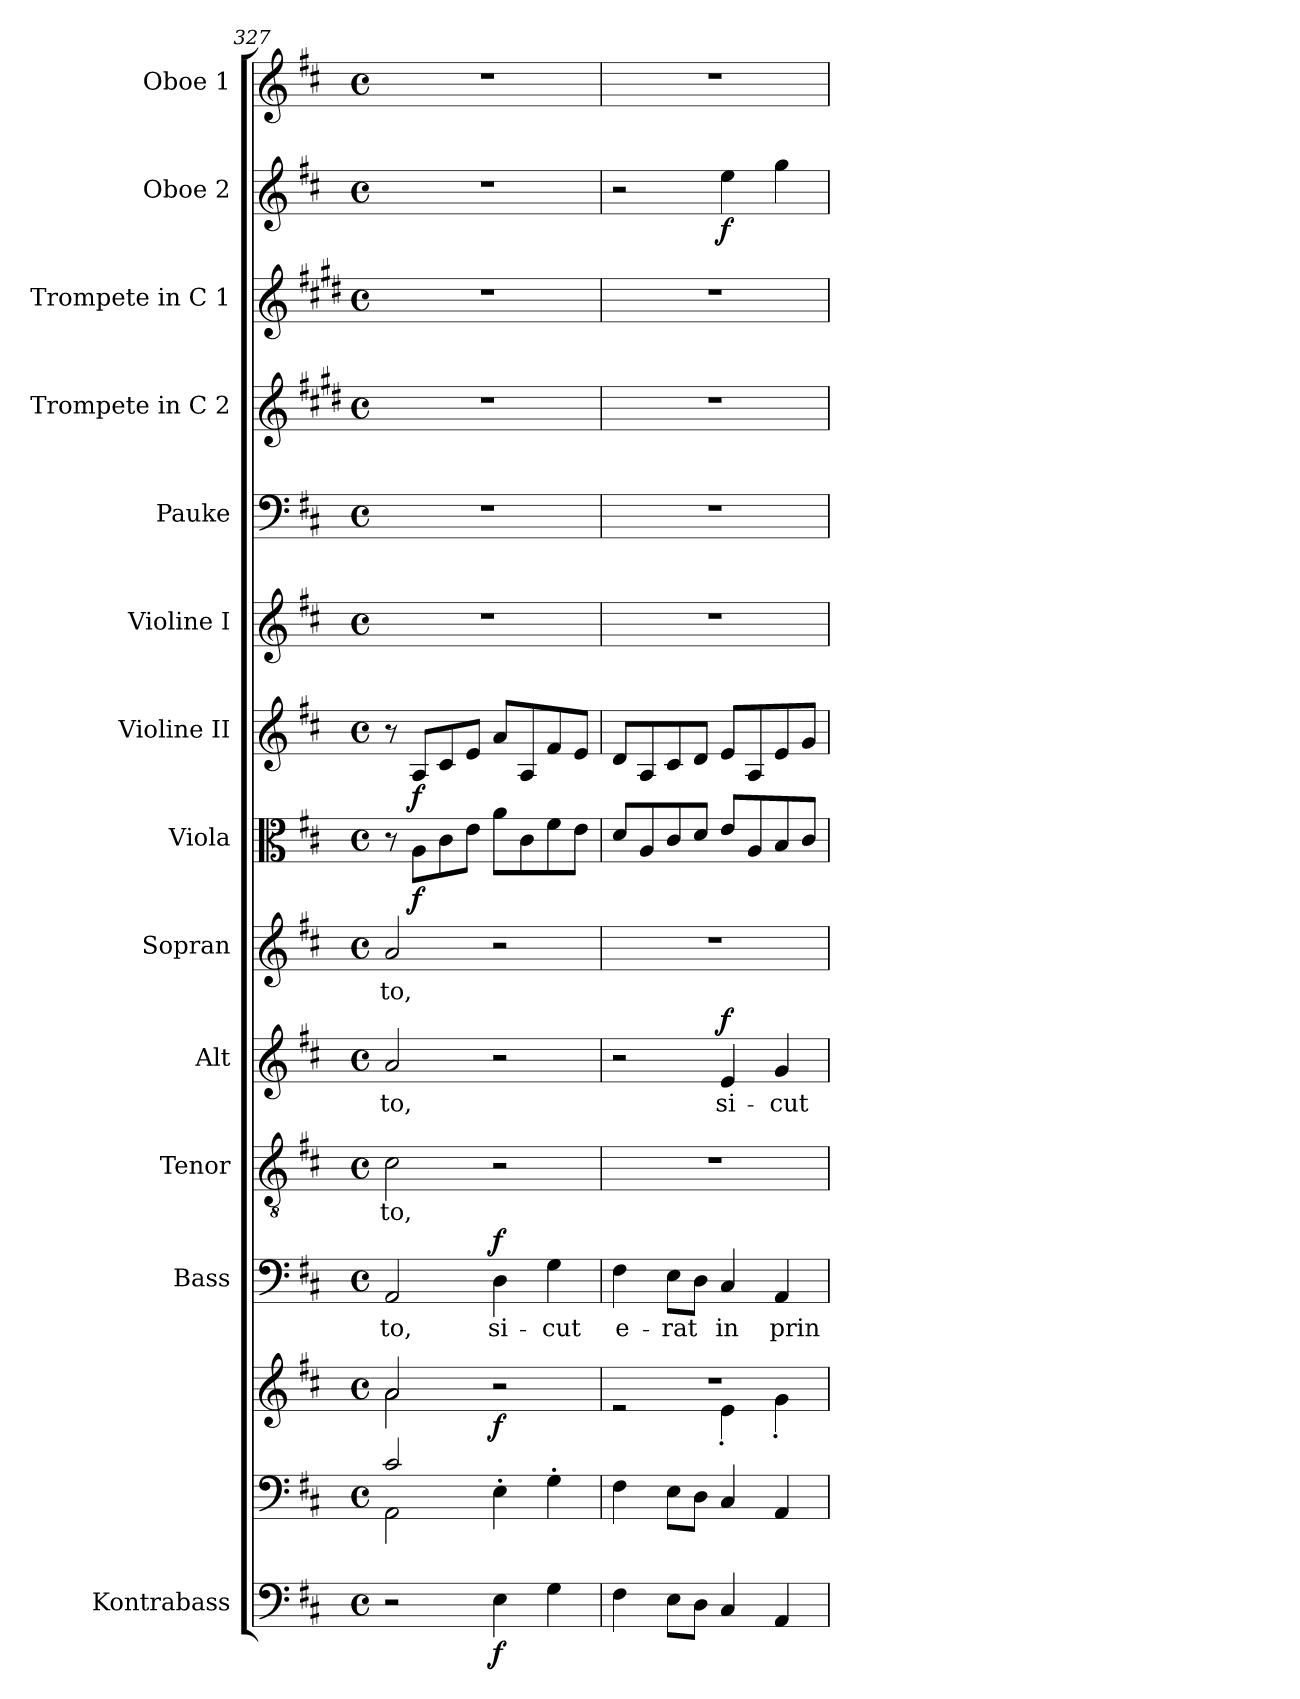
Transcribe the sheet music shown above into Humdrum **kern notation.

**kern	**dynam	**kern	**kern	**dynam	**kern	**text	**dynam	**kern	**text	**kern	**text	**dynam	**kern	**text	**kern	**dynam	**kern	**dynam	**kern	**kern	**kern	**kern	**kern	**dynam	**kern
*part14	*part14	*part13	*part13	*part13	*part12	*part12	*part12	*part11	*part11	*part10	*part10	*part10	*part9	*part9	*part8	*part8	*part7	*part7	*part6	*part5	*part4	*part3	*part2	*part2	*part1
*staff15	*staff15	*staff14	*staff13	*staff13/14	*staff12	*staff12	*staff12	*staff11	*staff11	*staff10	*staff10	*staff10	*staff9	*staff9	*staff8	*staff8	*staff7	*staff7	*staff6	*staff5	*staff4	*staff3	*staff2	*staff2	*staff1
*I"Kontrabass	*	*	*	*	*I"Bass	*	*	*I"Tenor	*	*I"Alt	*	*	*I"Sopran	*	*I"Viola	*	*I"Violine II	*	*I"Violine I	*I"Pauke	*I"Trompete in C 2	*I"Trompete in C 1	*I"Oboe 2	*	*I"Oboe 1
*I'Kb.	*	*	*	*	*I'B	*	*	*I'T	*	*I'A	*	*	*I'S	*	*I'Vla.	*	*I'Vl. II	*	*I'Vl. I	*I'Pk.	*	*	*I'Ob. 2	*	*I'Ob. 1
*clefF4	*	*clefF4	*clefG2	*	*clefF4	*	*	*clefGv2	*	*clefG2	*	*	*clefG2	*	*clefC3	*	*clefG2	*	*clefG2	*clefF4	*clefG2	*clefG2	*clefG2	*	*clefG2
*ITrd7c12	*	*	*	*	*	*	*	*	*	*	*	*	*	*	*	*	*	*	*	*	*ITrd1c2	*ITrd1c2	*	*	*
*k[f#c#]	*	*k[f#c#]	*k[f#c#]	*	*k[f#c#]	*	*	*k[f#c#]	*	*k[f#c#]	*	*	*k[f#c#]	*	*k[f#c#]	*	*k[f#c#]	*	*k[f#c#]	*k[f#c#]	*k[f#c#]	*k[f#c#]	*k[f#c#]	*	*k[f#c#]
*D:	*	*D:	*D:	*	*D:	*	*	*D:	*	*D:	*	*	*D:	*	*D:	*	*D:	*	*D:	*D:	*D:	*D:	*D:	*	*D:
*M4/4	*	*M4/4	*M4/4	*	*M4/4	*	*	*M4/4	*	*M4/4	*	*	*M4/4	*	*M4/4	*	*M4/4	*	*M4/4	*M4/4	*M4/4	*M4/4	*M4/4	*	*M4/4
*met(c)	*	*met(c)	*met(c)	*	*met(c)	*	*	*met(c)	*	*met(c)	*	*	*met(c)	*	*met(c)	*	*met(c)	*	*met(c)	*met(c)	*met(c)	*met(c)	*met(c)	*	*met(c)
=327	=327	=327	=327	=327	=327	=327	=327	=327	=327	=327	=327	=327	=327	=327	=327	=327	=327	=327	=327	=327	=327	=327	=327	=327	=327
*	*	*^	*^	*	*	*	*	*	*	*	*	*	*	*	*	*	*	*	*	*	*	*	*	*	*
!	!	!	!	!	!	!	!	!LO:LY:b	!	!	!LO:LY:b	!	!LO:LY:b	!	!	!LO:LY:b	!	!	!	!	!	!	!	!	!	!	!
2r	.	2c#/	2AA\	2a/	2a\	.	2AA/	-to,	.	2c#\	-to,	2a/	-to,	.	2a/	-to,	8r	.	8r	.	1r	1r	1r	1r	1r	.	1r
!	!	!	!	!	!	!	!	!	!	!	!	!	!	!	!	!	!	!LO:DY:b	!	!LO:DY:b	!	!	!	!	!	!	!
.	.	.	.	.	.	.	.	.	.	.	.	.	.	.	.	.	8A\L	f	8A/L	f	.	.	.	.	.	.	.
.	.	.	.	.	.	.	.	.	.	.	.	.	.	.	.	.	8c#\	.	8c#/	.	.	.	.	.	.	.	.
.	.	.	.	.	.	.	.	.	.	.	.	.	.	.	.	.	8e\J	.	8e/J	.	.	.	.	.	.	.	.
!	!LO:DY:b	!	!	!	!	!LO:DY:b	!	!LO:LY:b	!LO:DY:a	!	!	!	!	!	!	!	!	!	!	!	!	!	!	!	!	!	!
4EE\	f	2ryy	4E'>\	2r	2ryy	f	4D\	si-	f	2r	.	2r	.	.	2r	.	8a\L	.	8a/L	.	.	.	.	.	.	.	.
.	.	.	.	.	.	.	.	.	.	.	.	.	.	.	.	.	8c#\	.	8A/	.	.	.	.	.	.	.	.
!	!	!	!	!	!	!	!	!LO:LY:b	!	!	!	!	!	!	!	!	!	!	!	!	!	!	!	!	!	!	!
4GG\	.	.	4G'>\	.	.	.	4G\	-cut	.	.	.	.	.	.	.	.	8f#\	.	8f#/	.	.	.	.	.	.	.	.
.	.	.	.	.	.	.	.	.	.	.	.	.	.	.	.	.	8e\J	.	8e/J	.	.	.	.	.	.	.	.
*	*	*v	*v	*	*	*	*	*	*	*	*	*	*	*	*	*	*	*	*	*	*	*	*	*	*	*	*
=328	=328	=328	=328	=328	=328	=328	=328	=328	=328	=328	=328	=328	=328	=328	=328	=328	=328	=328	=328	=328	=328	=328	=328	=328	=328	=328
!	!	!	!	!	!	!	!LO:LY:b	!	!	!	!	!	!	!	!	!	!	!	!	!	!	!	!	!	!	!
4FF#\	.	4F#\	1r	2re	.	4F#\	e-	.	1r	.	2r	.	.	1r	.	8d/L	.	8d/L	.	1r	1r	1r	1r	2r	.	1r
.	.	.	.	.	.	.	.	.	.	.	.	.	.	.	.	8A/	.	8A/	.	.	.	.	.	.	.	.
!	!	!	!	!	!	!	!LO:LY:b	!	!	!	!	!	!	!	!	!	!	!	!	!	!	!	!	!	!	!
8EE\L	.	8E\L	.	.	.	8E\L	-rat	.	.	.	.	.	.	.	.	8c#/	.	8c#/	.	.	.	.	.	.	.	.
8DD\J	.	8D\J	.	.	.	8D\J	.	.	.	.	.	.	.	.	.	8d/J	.	8d/J	.	.	.	.	.	.	.	.
!	!	!	!	!	!	!	!LO:LY:b	!	!	!	!	!LO:LY:b	!LO:DY:a	!	!	!	!	!	!	!	!	!	!	!	!LO:DY:b	!
4CC#/	.	4C#/	.	4e'>\	.	4C#/	in	.	.	.	4e/	si-	f	.	.	8e/L	.	8e/L	.	.	.	.	.	4ee\	f	.
.	.	.	.	.	.	.	.	.	.	.	.	.	.	.	.	8A/	.	8A/	.	.	.	.	.	.	.	.
!	!	!	!	!	!	!	!LO:LY:b	!	!	!	!	!LO:LY:b	!	!	!	!	!	!	!	!	!	!	!	!	!	!
4AAA/	.	4AA/	.	4g'>\	.	4AA/	prin-	.	.	.	4g/	-cut	.	.	.	8B/	.	8e/	.	.	.	.	.	4gg\	.	.
.	.	.	.	.	.	.	.	.	.	.	.	.	.	.	.	8c#/J	.	8g/J	.	.	.	.	.	.	.	.
*	*	*	*v	*v	*	*	*	*	*	*	*	*	*	*	*	*	*	*	*	*	*	*	*	*	*	*
=	=	=	=	=	=	=	=	=	=	=	=	=	=	=	=	=	=	=	=	=	=	=	=	=	=
*-	*-	*-	*-	*-	*-	*-	*-	*-	*-	*-	*-	*-	*-	*-	*-	*-	*-	*-	*-	*-	*-	*-	*-	*-	*-
